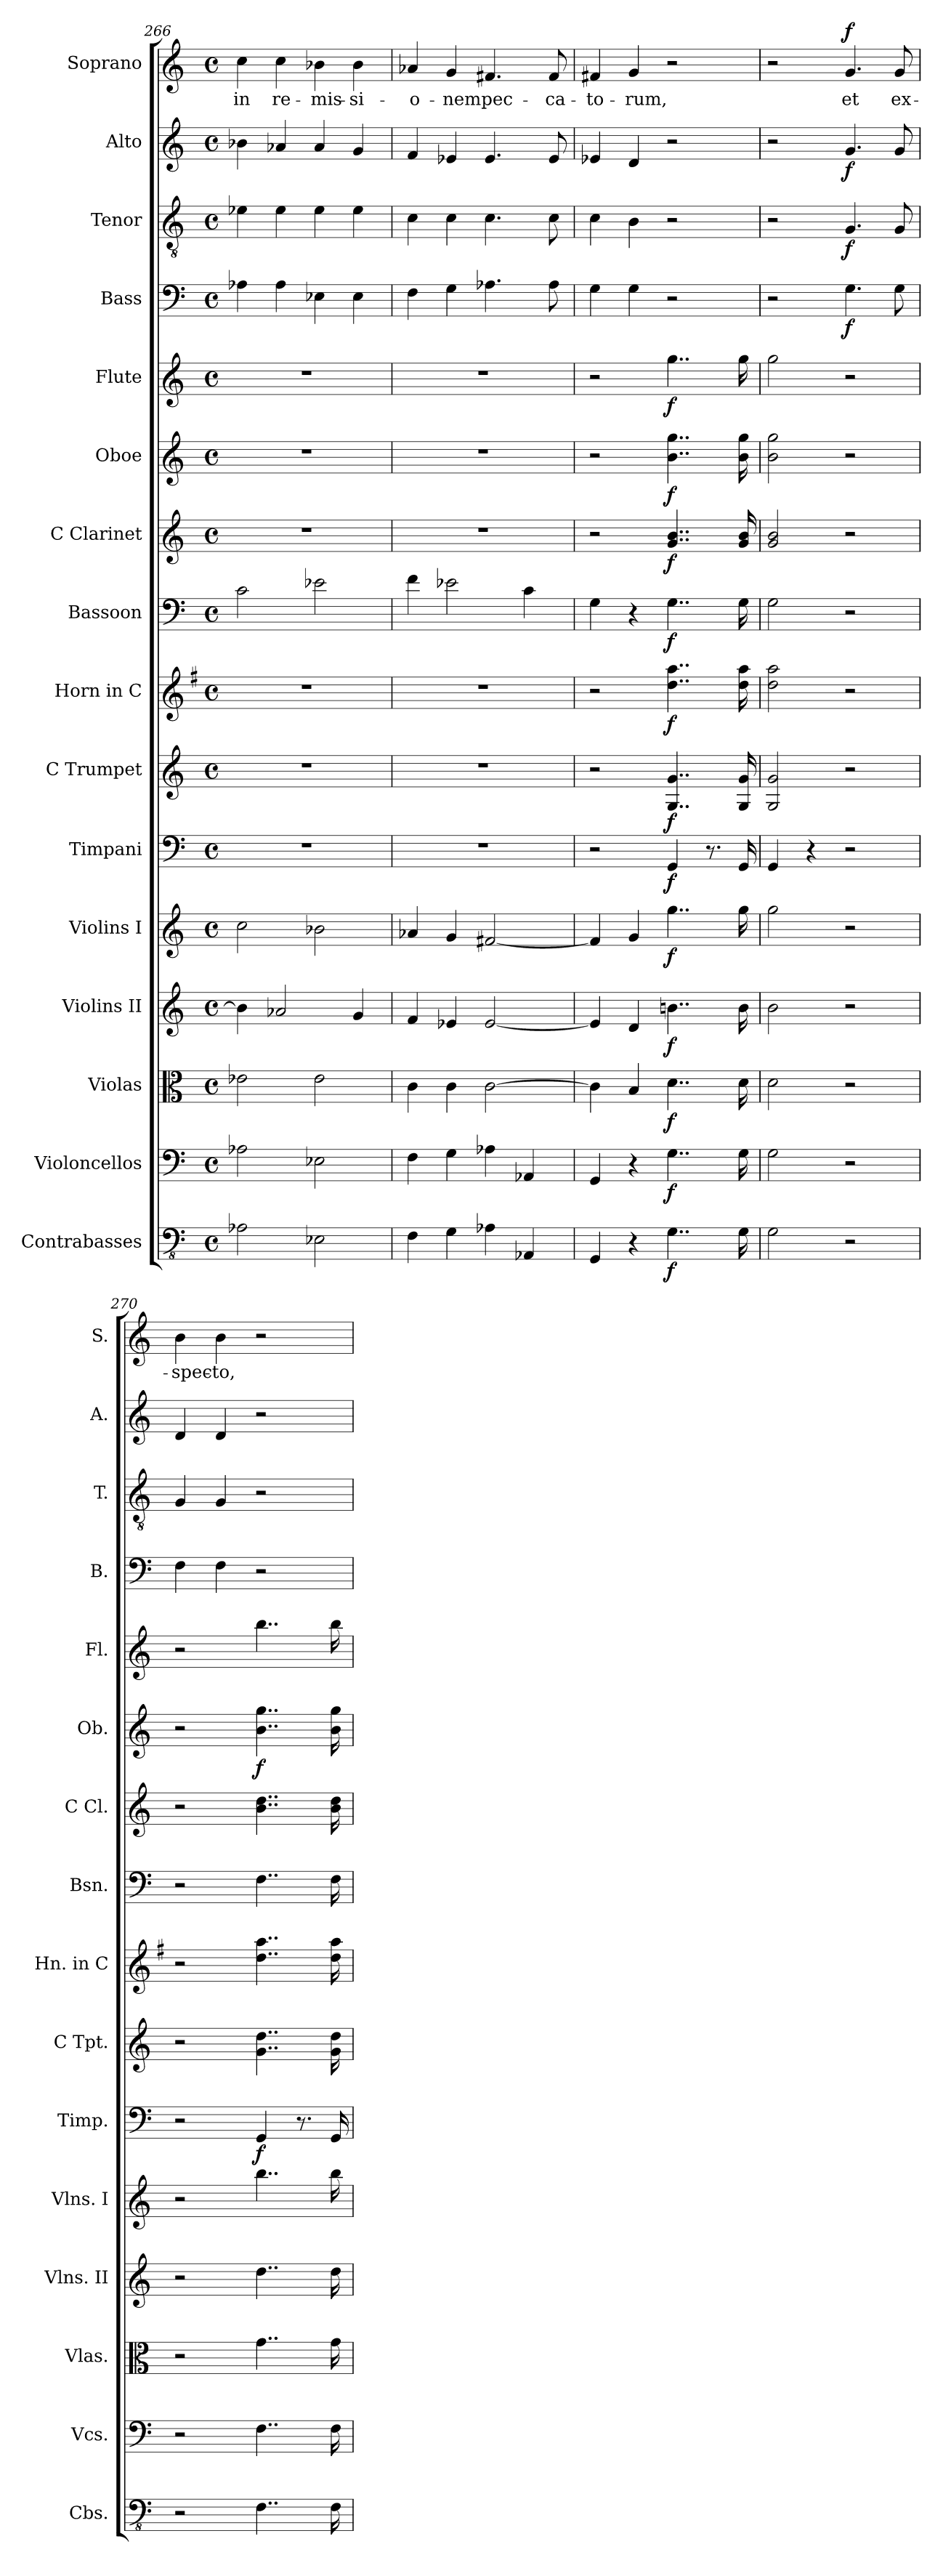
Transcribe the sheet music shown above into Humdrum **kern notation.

**kern	**dynam	**kern	**dynam	**kern	**dynam	**kern	**dynam	**kern	**dynam	**kern	**dynam	**kern	**dynam	**kern	**dynam	**kern	**dynam	**kern	**dynam	**kern	**dynam	**kern	**dynam	**kern	**dynam	**kern	**dynam	**kern	**dynam	**kern	**text	**dynam
*part16	*part16	*part15	*part15	*part14	*part14	*part13	*part13	*part12	*part12	*part11	*part11	*part10	*part10	*part9	*part9	*part8	*part8	*part7	*part7	*part6	*part6	*part5	*part5	*part4	*part4	*part3	*part3	*part2	*part2	*part1	*part1	*part1
*staff16	*staff16	*staff15	*staff15	*staff14	*staff14	*staff13	*staff13	*staff12	*staff12	*staff11	*staff11	*staff10	*staff10	*staff9	*staff9	*staff8	*staff8	*staff7	*staff7	*staff6	*staff6	*staff5	*staff5	*staff4	*staff4	*staff3	*staff3	*staff2	*staff2	*staff1	*staff1	*staff1
*I"Contrabasses	*	*I"Violoncellos	*	*I"Violas	*	*I"Violins II	*	*I"Violins I	*	*I"Timpani	*	*I"C Trumpet	*	*I"Horn in C	*	*I"Bassoon	*	*I"C Clarinet	*	*I"Oboe	*	*I"Flute	*	*I"Bass	*	*I"Tenor	*	*I"Alto	*	*I"Soprano	*	*
*I'Cbs.	*	*I'Vcs.	*	*I'Vlas.	*	*I'Vlns. II	*	*I'Vlns. I	*	*I'Timp.	*	*I'C Tpt.	*	*I'Hn. in C	*	*I'Bsn.	*	*I'C Cl.	*	*I'Ob.	*	*I'Fl.	*	*I'B.	*	*I'T.	*	*I'A.	*	*I'S.	*	*
*clefFv4	*	*clefF4	*	*clefC3	*	*clefG2	*	*clefG2	*	*clefF4	*	*clefG2	*	*clefG2	*	*clefF4	*	*clefG2	*	*clefG2	*	*clefG2	*	*clefF4	*	*clefGv2	*	*clefG2	*	*clefG2	*	*
*	*	*	*	*	*	*	*	*	*	*	*	*	*	*ITrd4c7	*	*	*	*ITrd1c2	*	*	*	*	*	*	*	*	*	*	*	*	*	*
*k[]	*	*k[]	*	*k[]	*	*k[]	*	*k[]	*	*k[]	*	*k[]	*	*k[]	*	*k[]	*	*k[b-e-]	*	*k[]	*	*k[]	*	*k[]	*	*k[]	*	*k[]	*	*k[]	*	*
*M4/4	*	*M4/4	*	*M4/4	*	*M4/4	*	*M4/4	*	*M4/4	*	*M4/4	*	*M4/4	*	*M4/4	*	*M4/4	*	*M4/4	*	*M4/4	*	*M4/4	*	*M4/4	*	*M4/4	*	*M4/4	*	*
*met(c)	*	*met(c)	*	*met(c)	*	*met(c)	*	*met(c)	*	*met(c)	*	*met(c)	*	*met(c)	*	*met(c)	*	*met(c)	*	*met(c)	*	*met(c)	*	*met(c)	*	*met(c)	*	*met(c)	*	*met(c)	*	*
=266	=266	=266	=266	=266	=266	=266	=266	=266	=266	=266	=266	=266	=266	=266	=266	=266	=266	=266	=266	=266	=266	=266	=266	=266	=266	=266	=266	=266	=266	=266	=266	=266
!	!	!	!	!	!	!	!	!	!	!	!	!	!	!	!	!	!	!	!	!	!	!	!	!	!	!	!	!	!	!	!LO:LY:b	!
2AA-X\	.	2A-X\	.	2e-X\	.	4b-\]	.	2cc\	.	1r	.	1r	.	1r	.	2c\	.	1r	.	1r	.	1r	.	4A-X\	.	4e-X\	.	4b-X\	.	4cc\	in	.
!	!	!	!	!	!	!	!	!	!	!	!	!	!	!	!	!	!	!	!	!	!	!	!	!	!	!	!	!	!	!	!LO:LY:b	!
.	.	.	.	.	.	2a-X/	.	.	.	.	.	.	.	.	.	.	.	.	.	.	.	.	.	4A-\	.	4e-\	.	4a-X/	.	4cc\	re-	.
!	!	!	!	!	!	!	!	!	!	!	!	!	!	!	!	!	!	!	!	!	!	!	!	!	!	!	!	!	!	!	!LO:LY:b	!
2EE-X\	.	2E-X\	.	2e-\	.	.	.	2b-X\	.	.	.	.	.	.	.	2e-X\	.	.	.	.	.	.	.	4E-X\	.	4e-\	.	4a-/	.	4b-X\	-mis-	.
!	!	!	!	!	!	!	!	!	!	!	!	!	!	!	!	!	!	!	!	!	!	!	!	!	!	!	!	!	!	!	!LO:LY:b	!
.	.	.	.	.	.	4g/	.	.	.	.	.	.	.	.	.	.	.	.	.	.	.	.	.	4E-\	.	4e-\	.	4g/	.	4b-\	-si-	.
=267	=267	=267	=267	=267	=267	=267	=267	=267	=267	=267	=267	=267	=267	=267	=267	=267	=267	=267	=267	=267	=267	=267	=267	=267	=267	=267	=267	=267	=267	=267	=267	=267
!	!	!	!	!	!	!	!	!	!	!	!	!	!	!	!	!	!	!	!	!	!	!	!	!	!	!	!	!	!	!	!LO:LY:b	!
4FF\	.	4F\	.	4c\	.	4f/	.	4a-X/	.	1r	.	1r	.	1r	.	4f\	.	1r	.	1r	.	1r	.	4F\	.	4c\	.	4f/	.	4a-X/	-o-	.
!	!	!	!	!	!	!	!	!	!	!	!	!	!	!	!	!	!	!	!	!	!	!	!	!	!	!	!	!	!	!	!LO:LY:b	!
4GG\	.	4G\	.	4c\	.	4e-X/	.	4g/	.	.	.	.	.	.	.	2e-X\	.	.	.	.	.	.	.	4G\	.	4c\	.	4e-X/	.	4g/	-nem	.
!	!	!	!	!	!	!	!	!	!	!	!	!	!	!	!	!	!	!	!	!	!	!	!	!	!	!	!	!	!	!	!LO:LY:b	!
4AA-X\	.	4A-X\	.	[2c\	.	[2e-/	.	[2f#X/	.	.	.	.	.	.	.	.	.	.	.	.	.	.	.	4.A-X\	.	4.c\	.	4.e-/	.	4.f#X/	pec-	.
4AAA-X/	.	4AA-X/	.	.	.	.	.	.	.	.	.	.	.	.	.	4c\	.	.	.	.	.	.	.	.	.	.	.	.	.	.	.	.
!	!	!	!	!	!	!	!	!	!	!	!	!	!	!	!	!	!	!	!	!	!	!	!	!	!	!	!	!	!	!	!LO:LY:b	!
.	.	.	.	.	.	.	.	.	.	.	.	.	.	.	.	.	.	.	.	.	.	.	.	8A-\	.	8c\	.	8e-/	.	8f#/	-ca-	.
!!LO:PB:g=z
=268	=268	=268	=268	=268	=268	=268	=268	=268	=268	=268	=268	=268	=268	=268	=268	=268	=268	=268	=268	=268	=268	=268	=268	=268	=268	=268	=268	=268	=268	=268	=268	=268
!	!	!	!	!	!	!	!	!	!	!	!	!	!	!	!	!	!	!	!	!	!	!	!	!	!	!	!	!	!	!	!LO:LY:b	!
4GGG/	.	4GG/	.	4c\]	.	4e-/]	.	4f#/]	.	2r	.	2r	.	2r	.	4G\	.	2r	.	2r	.	2r	.	4G\	.	4c\	.	4e-X/	.	4f#X/	-to-	.
!	!	!	!	!	!	!	!	!	!	!	!	!	!	!	!	!	!	!	!	!	!	!	!	!	!	!	!	!	!	!	!LO:LY:b	!
4r	.	4r	.	4B/	.	4d/	.	4g/	.	.	.	.	.	.	.	4r	.	.	.	.	.	.	.	4G\	.	4B\	.	4d/	.	4g/	-rum,	.
!	!LO:DY:b	!	!LO:DY:b	!	!LO:DY:b	!	!LO:DY:b	!	!LO:DY:b	!	!LO:DY:b	!	!LO:DY:b	!	!LO:DY:b	!	!LO:DY:b	!	!LO:DY:b	!	!LO:DY:b	!	!LO:DY:b	!	!	!	!	!	!	!	!	!
4..GG\	f	4..G\	f	4..d\	f	4..bn\	f	4..gg\	f	4GG/	f	4..G/ 4..g/	f	4..g\ 4..dd\	f	4..G\	f	4..f/ 4..a/	f	4..b\ 4..gg\	f	4..gg\	f	2r	.	2r	.	2r	.	2r	.	.
.	.	.	.	.	.	.	.	.	.	8.r	.	.	.	.	.	.	.	.	.	.	.	.	.	.	.	.	.	.	.	.	.	.
16GG\	.	16G\	.	16d\	.	16b\	.	16gg\	.	16GG/	.	16G/ 16g/	.	16g\ 16dd\	.	16G\	.	16f/ 16a/	.	16b\ 16gg\	.	16gg\	.	.	.	.	.	.	.	.	.	.
=269	=269	=269	=269	=269	=269	=269	=269	=269	=269	=269	=269	=269	=269	=269	=269	=269	=269	=269	=269	=269	=269	=269	=269	=269	=269	=269	=269	=269	=269	=269	=269	=269
2GG\	.	2G\	.	2d\	.	2b\	.	2gg\	.	4GG/	.	2G/ 2g/	.	2g\ 2dd\	.	2G\	.	2f/ 2a/	.	2b\ 2gg\	.	2gg\	.	2r	.	2r	.	2r	.	2r	.	.
.	.	.	.	.	.	.	.	.	.	4r	.	.	.	.	.	.	.	.	.	.	.	.	.	.	.	.	.	.	.	.	.	.
!	!	!	!	!	!	!	!	!	!	!	!	!	!	!	!	!	!	!	!	!	!	!	!	!	!LO:DY:b	!	!LO:DY:b	!	!LO:DY:b	!	!LO:LY:b	!LO:DY:a
2r	.	2r	.	2r	.	2r	.	2r	.	2r	.	2r	.	2r	.	2r	.	2r	.	2r	.	2r	.	4.G\	f	4.G/	f	4.g/	f	4.g/	et	f
!	!	!	!	!	!	!	!	!	!	!	!	!	!	!	!	!	!	!	!	!	!	!	!	!	!	!	!	!	!	!	!LO:LY:b	!
.	.	.	.	.	.	.	.	.	.	.	.	.	.	.	.	.	.	.	.	.	.	.	.	8G\	.	8G/	.	8g/	.	8g/	ex-	.
=270	=270	=270	=270	=270	=270	=270	=270	=270	=270	=270	=270	=270	=270	=270	=270	=270	=270	=270	=270	=270	=270	=270	=270	=270	=270	=270	=270	=270	=270	=270	=270	=270
!	!	!	!	!	!	!	!	!	!	!	!	!	!	!	!	!	!	!	!	!	!	!	!	!	!	!	!	!	!	!	!LO:LY:b	!
2r	.	2r	.	2r	.	2r	.	2r	.	2r	.	2r	.	2r	.	2r	.	2r	.	2r	.	2r	.	4F\	.	4G/	.	4d/	.	4b\	-spec-	.
!	!	!	!	!	!	!	!	!	!	!	!	!	!	!	!	!	!	!	!	!	!	!	!	!	!	!	!	!	!	!	!LO:LY:b	!
.	.	.	.	.	.	.	.	.	.	.	.	.	.	.	.	.	.	.	.	.	.	.	.	4F\	.	4G/	.	4d/	.	4b\	-to,	.
!	!	!	!	!	!	!	!	!	!	!	!LO:DY:b	!	!	!	!	!	!	!	!	!	!LO:DY:b	!	!	!	!	!	!	!	!	!	!	!
4..FF\	.	4..F\	.	4..g\	.	4..dd\	.	4..bb\	.	4GG/	f	4..g\ 4..dd\	.	4..g\ 4..dd\	.	4..F\	.	4..a\ 4..cc\	.	4..b\ 4..gg\	f	4..bb\	.	2r	.	2r	.	2r	.	2r	.	.
.	.	.	.	.	.	.	.	.	.	8.r	.	.	.	.	.	.	.	.	.	.	.	.	.	.	.	.	.	.	.	.	.	.
16FF\	.	16F\	.	16g\	.	16dd\	.	16bb\	.	16GG/	.	16g\ 16dd\	.	16g\ 16dd\	.	16F\	.	16a\ 16cc\	.	16b\ 16gg\	.	16bb\	.	.	.	.	.	.	.	.	.	.
=	=	=	=	=	=	=	=	=	=	=	=	=	=	=	=	=	=	=	=	=	=	=	=	=	=	=	=	=	=	=	=	=
*-	*-	*-	*-	*-	*-	*-	*-	*-	*-	*-	*-	*-	*-	*-	*-	*-	*-	*-	*-	*-	*-	*-	*-	*-	*-	*-	*-	*-	*-	*-	*-	*-
